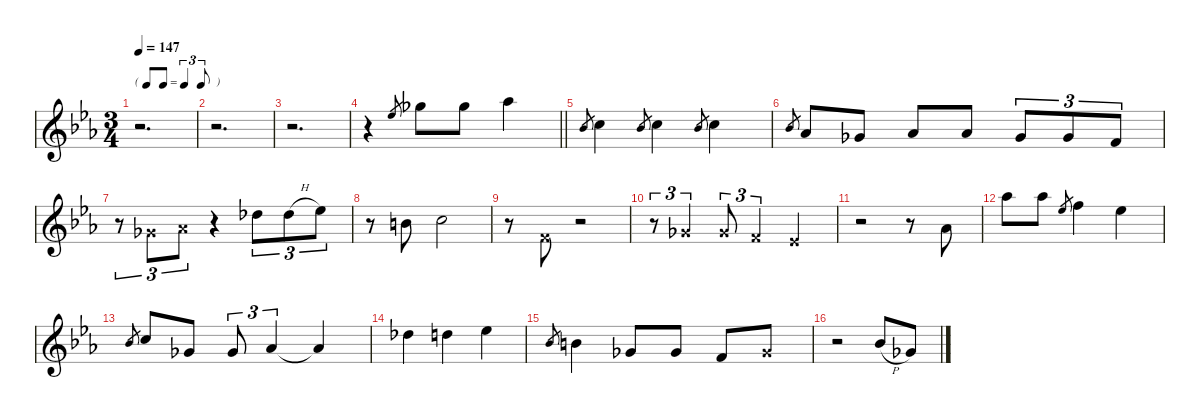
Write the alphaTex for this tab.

\defaultSystemsLayout 4
\hideDynamics
\bracketExtendMode nobrackets
\singleTrackTrackNamePolicy hidden
\multiTrackTrackNamePolicy hidden
\firstSystemTrackNameMode fullname
\firstSystemTrackNameOrientation horizontal
\otherSystemsTrackNameOrientation horizontal
\track ("Vocals" "voc.") {defaultSystemsLayout 16 instrument tenorsax}
\staff {score}
\tuning (Eb4 Bb3 Gb3 Db3 Ab2 Eb2)
\displaytranspose 12
\ts (3 4)
\tf triplet8th
\tempo 147
\clef g2
\ks eb
r.2{d dy mp beam Down} |
r.2{d beam Down} |
r.2{d beam Down} |
\barLineRight lightlight
r.4{beam Down} 0.1{acc b}.8{gr dy mf beam Up} 3.1{acc b}.8{dy f beam Down} 3.1{acc b}.8{beam Down} 5.1{acc b}.4{beam Down} |
0.2{acc b}.8{gr dy mf beam Up} 2.2{acc forcenatural}.4{dy f beam Down} 0.2{acc b}.8{gr dy mf beam Up} 2.2{acc forcenatural}.4{dy f beam Down} 0.2{acc b}.8{gr dy mf beam Up} 2.2{acc forcenatural}.4{dy f beam Down} |
4.3{acc b}.8{gr dy mf beam Up} 2.3{acc b}.8{dy f beam Up} 0.3{acc b}.8{beam Up} 2.3{acc b}.8{beam Up} 2.3{acc b}.8{beam Up} 0.3{acc b}.8{tu (3 2) beam Up} 0.3{acc b}.8{tu (3 2) beam Up} 4.4{acc forcenatural}.8{tu (3 2) beam Up} |
r.8{tu (3 2) beam Down} 0.3{x acc b}.8{tu (3 2) beam Up} 2.3{x acc b}.8{tu (3 2) beam Up} r.4{beam Up} 3.2{acc b}.8{tu (3 2) beam Down} 3.2{h acc b}.8{tu (3 2) beam Down} 5.2{acc b}.8{tu (3 2) beam Down} |
r.8{beam Down} 1.2{acc forcenatural}.8{beam Down} 2.2{acc forcenatural}.2{beam Down} |
r.8{beam Down} 4.4{x acc forcenatural}.8{beam Up} r.2{beam Up} |
r.8{tu (3 2) beam Down} 0.3{x acc b}.4{tu (3 2) beam Up} 0.3{x acc b}.8{tu (3 2) beam Up} 4.4{x acc forcenatural}.4{tu (3 2) beam Up} 2.4{x acc b}.4{beam Up} |
r.2{beam Down} r.8{beam Down} 2.3{acc b}.8{beam Up} |
5.1{acc b}.8{beam Down} 5.1{acc b}.8{beam Down} 0.1{acc b}.8{gr dy mf beam Up} 2.1{acc forcenatural}.4{dy f beam Down} 0.1{acc b}.4{beam Down} |
0.2{acc b}.8{gr dy mf beam Up} 2.2{acc forcenatural}.8{dy f beam Up} 0.3{acc b}.8{beam Up} 0.3{acc b}.8{tu (3 2) beam Up} 2.3{acc b}.4{tu (3 2) beam Up} 2.3{t acc b}.4{beam Up} |
3.2{acc b}.4{beam Down} 4.2{acc forcenatural}.4{beam Down} 5.2{acc b}.4{beam Down} |
0.2{acc b}.8{gr dy mf beam Up} 1.2{acc forcenatural}.4{dy f beam Down} 0.3{acc b}.8{beam Up} 0.3{acc b}.8{beam Up} 4.4{acc forcenatural}.8{beam Up} 5.4{x acc b}.8{beam Up} |
r.2{beam Down} 4.3{h acc b}.8{beam Up} 0.3{acc b}.8{beam Up}
